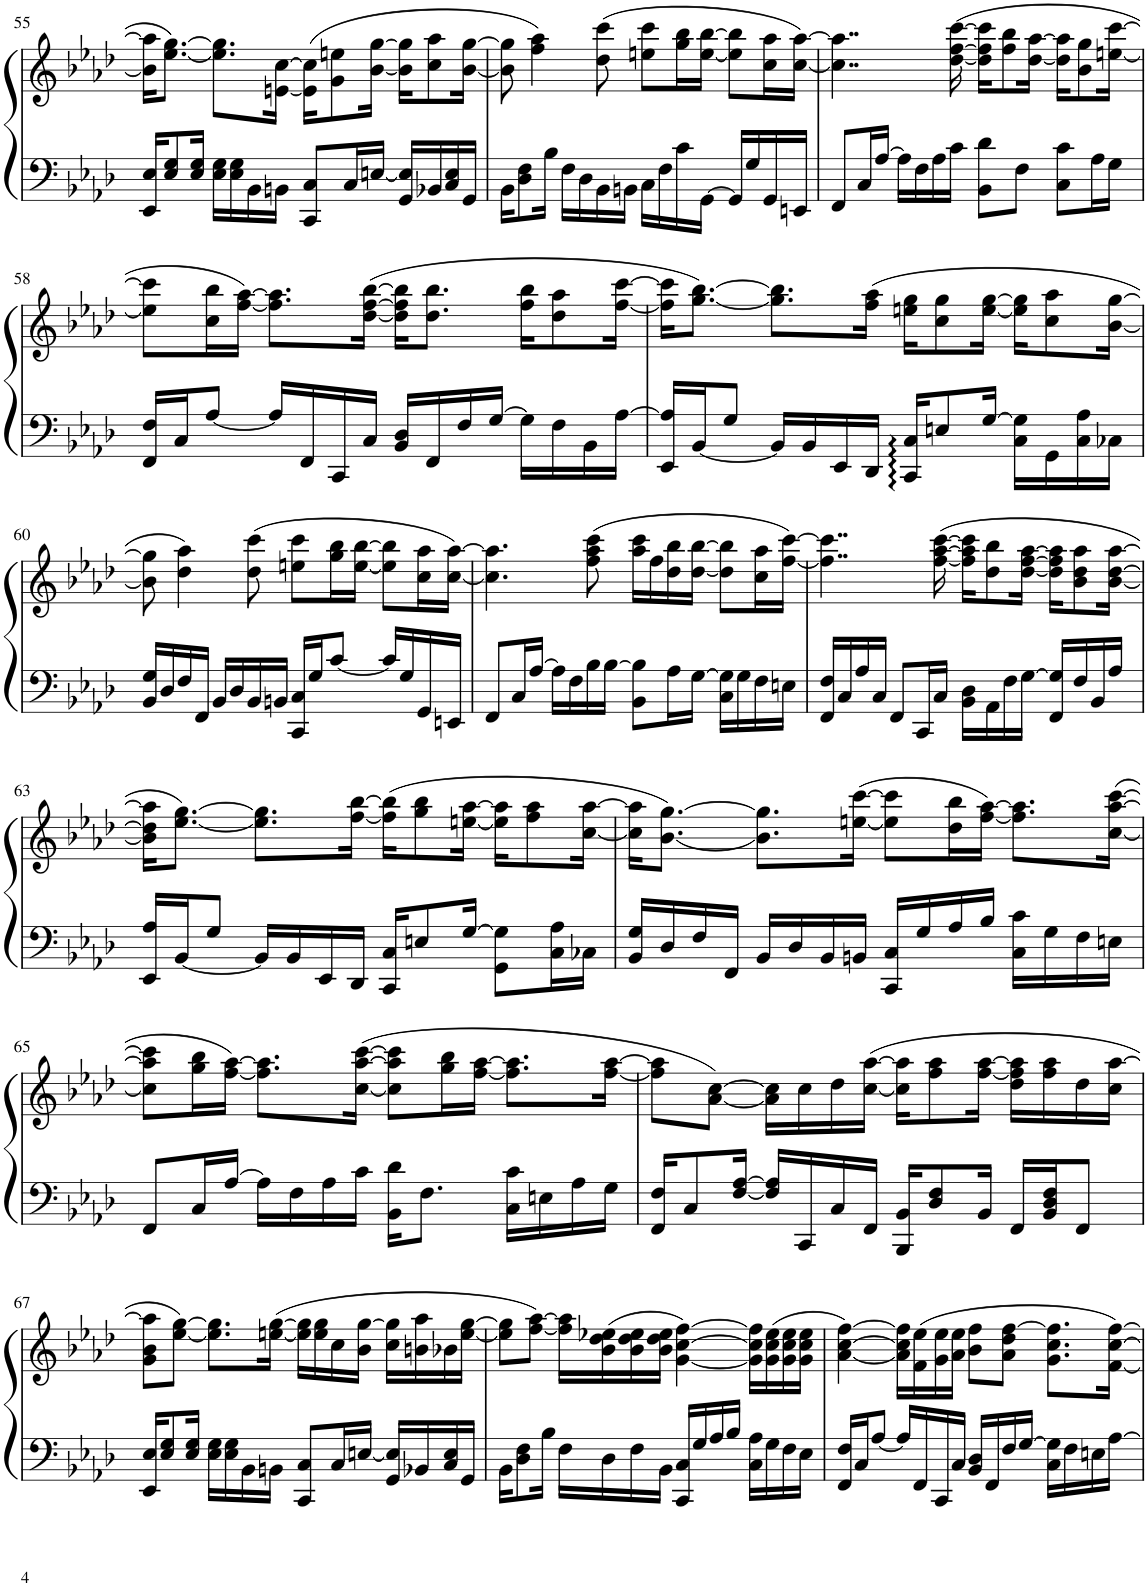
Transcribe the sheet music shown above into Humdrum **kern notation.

**kern	**kern
*part1	*part1
*staff2	*staff1
*I"Piano	*
*I'P-no	*
!!LO:PB:g=z
*clefF4	*clefG2
*k[b-e-a-d-]	*k[b-e-a-d-]
*M4/4	*M4/4
*met(c)	*met(c)
=55	=55
16EE-/ 16E-/KL	16b-\] 16aa-\]KL
8E-/ 8G/	[8.ee-\ [8.gg\J
16E-/ 16G/Jk	.
16E-\ 16G\LL	8.ee-\] 8.gg\]L
16E-\ 16G\	.
16BB-\	.
16BBn\JJ	[16en\ [16cc\Jk
8CC/ 8C/L	(16e\] 16cc\]KL
.	8g\ 8een\
16C/L	.
[16En/JJ	[16b-\ [16gg\Jk
16GG/ 16E/]LL	16b-\] 16gg\]KL
16BB-X/	8cc\ 8aa-\
16C/ 16E/	.
16GG/JJ	[16b-\ [16gg\Jk
=56	=56
16BB-\KL	8b-\] 8gg\]
8D-\ 8F\	.
.	4ff\ 4aa-\)
16B-\Jk	.
16F\LL	.
16D-\	.
16BB-\	(8dd-\ 8ccc\
16BBn\JJ	.
16C\LL	8een\ 8ccc\L
16F\	.
16c\	16gg\ 16bb-\L
[16GG\JJ	[16ee\ [16bb-\JJ
16GG/LL]	8ee\] 8bb-\]L
16G/	.
16GG/	16cc\ 16aa-\L
16EEn/JJ	[16cc\ [16aa-\JJ)
=57	=57
8FF/L	4..cc\] 4..aa-\]
16C/L	.
[16A-/JJ	.
16A-\LL]	.
16F\	.
16A-\	.
16c\JJ	([16dd-\ [16ff\ [16ccc\
8BB-\ 8d-\L	16dd-\] 16ff\] 16ccc\]KL
.	8ff\ 8bb-\
8F\J	.
.	[16dd-\ [16aa-\Jk
8C\ 8c\L	16dd-\] 16aa-\]KL
.	8b-\ 8gg\
16A-\L	.
16G\JJ	[16een\ [16ccc\Jk
!!LO:LB:g=z
=58	=58
16FF/ 16F/LL	8ee\] 8ccc\]L
16C/J	.
[8A-/J	16cc\ 16bb-\L
.	[16ff\ [16aa-\JJ)
16A-/LL]	8.ff\] 8.aa-\]L
16FF/	.
16CC/	.
16C/JJ	([16dd-\ [16ff\ [16bb-\Jk
16BB-/ 16D-/LL	16dd-\] 16ff\] 16bb-\]KL
16FF/	8.dd-\ 8.bb-\J
16F/	.
[16G/JJ	.
16G\LL]	16ff\ 16bb-\KL
16F\	8dd-\ 8aa-\
16BB-\	.
[16A-\JJ	[16ff\ [16ccc\Jk
=59	=59
16EE-/ 16A-/]LL	16ff\] 16ccc\]KL
[16BB-/J	[8.gg\ [8.bb-\J)
8G/J	.
16BB-/LL]	8.gg\] 8.bb-\]L
16BB-/	.
16EE-/	.
16DD-/JJ	(16ff\ 16aa-\Jk
16CC/ 16C/KL	16een\ 16gg\KL
8En/	8cc\ 8gg\
[16G/Jk	[16ee\ [16gg\Jk
16C\ 16G\]LL	16ee\] 16gg\]KL
16GG\	8cc\ 8aa-\
16C\ 16A-\	.
16C-X\JJ	[16b-\ [16gg\Jk
!!LO:LB:g=z
=60	=60
16BB-/ 16G/LL	8b-\] 8gg\]
16D-/	.
16F/	4dd-\ 4aa-\)
16FF/JJ	.
16BB-/LL	.
16D-/	.
16BB-/	(8dd-\ 8ccc\
16BBn/JJ	.
16CC/ 16C/LL	8een\ 8ccc\L
16G/J	.
[8c/J	16gg\ 16bb-\L
.	[16ee\ [16bb-\JJ
16c/LL]	8ee\] 8bb-\]L
16G/	.
16GG/	16cc\ 16aa-\L
16EEn/JJ	[16cc\ [16aa-\JJ)
=61	=61
8FF/L	4.cc\] 4.aa-\]
16C/L	.
[16A-/JJ	.
16A-\LL]	.
16F\	.
16B-\	(8ff\ 8aa-\ 8ccc\
[16B-\JJ	.
8BB-\ 8B-\]L	16aa-\ 16ccc\LL
.	16ff\
16A-\L	16dd-\ 16bb-\
[16G\JJ	[16dd-\ [16bb-\JJ
16C\ 16G\]LL	8dd-\] 8bb-\]L
16G\	.
16F\	16cc\ 16aa-\L
16En\JJ	[16ff\ [16ccc\JJ)
=62	=62
16FF/ 16F/LL	4..ff\] 4..ccc\]
16C/	.
16A-/	.
16C/JJ	.
8FF/L	.
16CC/L	.
16C/JJ	([16ff\ [16aa-\ [16ccc\
16BB-\ 16D-\LL	16ff\] 16aa-\] 16ccc\]KL
16AA-\	8dd-\ 8bb-\
16F\	.
[16G\JJ	[16dd-\ [16ff\ [16aa-\Jk
16FF/ 16G/]LL	16dd-\] 16ff\] 16aa-\]KL
16F/	8b-\ 8dd-\ 8aa-\
16BB-/	.
16A-/JJ	[16b-\ [16dd-\ [16aa-\Jk
!!LO:LB:g=z
=63	=63
16EE-/ 16A-/LL	16b-\] 16dd-\] 16aa-\]KL
[16BB-/J	[8.ee-\ [8.gg\J)
8G/J	.
16BB-/LL]	8.ee-\] 8.gg\]L
16BB-/	.
16EE-/	.
16DD-/JJ	[16ff\ [16bb-\Jk
16CC/ 16C/KL	(16ff\] 16bb-\]KL
8En/	8gg\ 8bb-\
[16G/Jk	[16een\ [16aa-\Jk
8GG\ 8G\]L	16ee\] 16aa-\]KL
.	8ff\ 8aa-\
16C\ 16A-\L	.
16C-X\JJ	[16cc\ [16aa-\Jk
=64	=64
16BB-/ 16G/LL	16cc\] 16aa-\]KL
16D-/	[8.b-\ [8.gg\J)
16F/	.
16FF/JJ	.
16BB-/LL	8.b-\] 8.gg\]L
16D-/	.
16BB-/	.
16BBn/JJ	([16een\ [16ccc\Jk
16CC/ 16C/LL	8ee\] 8ccc\]L
16G/	.
16A-/	16dd-\ 16bb-\L
16B-/JJ	[16ff\ [16aa-\JJ)
16C\ 16c\LL	8.ff\] 8.aa-\]L
16G\	.
16F\	.
16En\JJ	([16cc\ [16aa-\ [16ccc\Jk
!!LO:LB:g=z
=65	=65
8FF/L	8cc\] 8aa-\] 8ccc\]L
16C/L	16gg\ 16bb-\L
[16A-/JJ	[16ff\ [16aa-\JJ)
16A-\LL]	8.ff\] 8.aa-\]L
16F\	.
16A-\	.
16c\JJ	([16cc\ [16aa-\ [16ccc\Jk
16BB-\ 16d-\KL	8cc\] 8aa-\] 8ccc\]L
8.F\J	.
.	16gg\ 16bb-\L
.	[16ff\ [16aa-\JJ
16C\ 16c\LL	8.ff\] 8.aa-\]L
16En\	.
16A-\	.
16G\JJ	[16ff\ [16aa-\Jk
=66	=66
16FF/ 16F/KL	8ff\] 8aa-\]L
8C/	.
.	[8a-\ [8cc\J)
[16F/ [16A-/Jk	.
16F/] 16A-/]LL	16a-\] 16cc\]LL
16CC/	16cc\
16C/	16dd-\
16FF/JJ	([16cc\ [16aa-\JJ
16BBB-/ 16BB-/KL	16cc\] 16aa-\]KL
8D-/ 8F/	8ff\ 8aa-\
16BB-/Jk	[16ff\ [16aa-\Jk
16FF/LL	16dd-\ 16ff\] 16aa-\]LL
16BB-/ 16D-/ 16F/J	16ff\ 16aa-\
8FF/J	16dd-\
.	16cc\ [16aa-\JJ
!!LO:LB:g=z
=67	=67
16EE-/ 16E-/KL	8g\ 8b-\ 8aa-\]L
8E-/ 8G/	.
.	[8ee-\ [8gg\J)
16E-/ 16G/Jk	.
16E-\ 16G\LL	8.ee-\] 8.gg\]L
16E-\ 16G\	.
16BB-\	.
16BBn\JJ	([16een\ [16gg\Jk
8CC/ 8C/L	16ee\] 16gg\]LL
.	16ee\ 16gg\
16C/L	16cc\
[16En/JJ	16b-\ [16gg\JJ
16GG/ 16E/]LL	16cc\ 16gg\]LL
16BB-X/	16bn\ 16aa-\
16C/ 16E/	16b-X\
16GG/JJ	[16ee\ [16gg\JJ
=68	=68
16BB-\KL	8ee\] 8gg\]L
8D-\ 8F\	.
.	[8ff\ [8aa-\J)
16B-\Jk	.
16F\LL	16ff\] 16aa-\]LL
16D-\	(16b-\ 16dd-\ 16ee-X\
16F\	16b-\ 16dd-\ 16ee-\
16BB-\JJ	16b-\ 16dd-\ 16ee-\JJ
16CC/ 16C/LL	[4g\ [4cc\ [4ff\)
16G/	.
16A-/	.
16B-/JJ	.
16C\ 16A-\LL	16g\] 16cc\] 16ff\]LL
16G\	(16g\ 16cc\ 16ee-\
16F\	16g\ 16cc\ 16ee-\
16E-\JJ	16g\ 16cc\ 16ee-\JJ
=69	=69
16FF/ 16F/LL	[4a-\ [4cc\ [4ff\)
16C/J	.
[8A-/J	.
16A-/LL]	16a-\] 16cc\] 16ff\]LL
16FF/	(16f\ 16ee-\
16CC/	16g\ 16ee-\
16C/JJ	16a-\ 16ee-\JJ
16BB-/ 16D-/LL	8b-\ 8ff\L
16FF/	.
16F/	8a-\ 8dd-\ [8ff\J
[16G/JJ	.
16C\ 16G\]LL	8.g\ 8.cc\ 8.ff\]L
16F\	.
16En\	.
[16A-\JJ	[16f\ [16cc\ [16ff\Jk)
=	=
*-	*-
